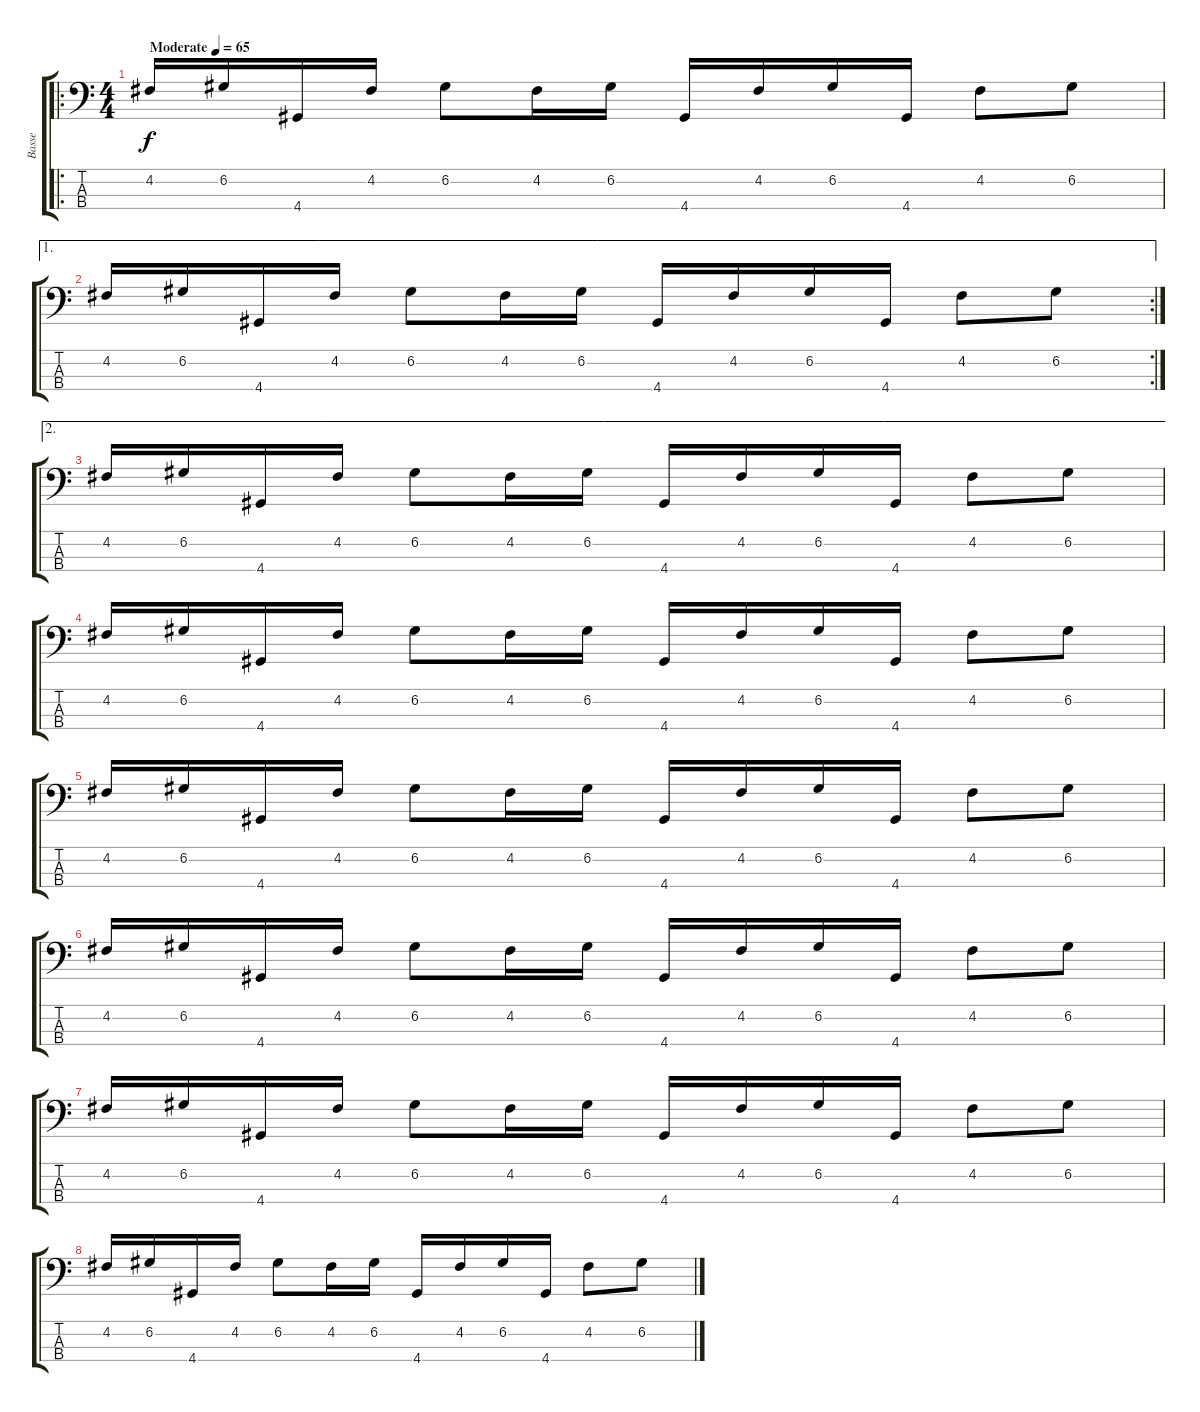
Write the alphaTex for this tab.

\track ("Basse" "Basse") {instrument electricbassfinger}
\staff {score tabs}
\tuning (G2 D2 A1 E1) {hide}
\ro
\ts (4 4)
\tempo (65 "Moderate")
\clef f4
\ks c
4.2.16{dy f instrument electricbassfinger} 6.2.16 4.4.16 4.2.16 6.2.8 4.2.16 6.2.16 4.4.16 4.2.16 6.2.16 4.4.16 4.2.8 6.2.8 |
\ae 1
\rc 2
4.2.16 6.2.16 4.4.16 4.2.16 6.2.8 4.2.16 6.2.16 4.4.16 4.2.16 6.2.16 4.4.16 4.2.8 6.2.8 |
\ae 2
4.2.16 6.2.16 4.4.16 4.2.16 6.2.8 4.2.16 6.2.16 4.4.16 4.2.16 6.2.16 4.4.16 4.2.8 6.2.8 |
4.2.16 6.2.16 4.4.16 4.2.16 6.2.8 4.2.16 6.2.16 4.4.16 4.2.16 6.2.16 4.4.16 4.2.8 6.2.8 |
4.2.16 6.2.16 4.4.16 4.2.16 6.2.8 4.2.16 6.2.16 4.4.16 4.2.16 6.2.16 4.4.16 4.2.8 6.2.8 |
4.2.16 6.2.16 4.4.16 4.2.16 6.2.8 4.2.16 6.2.16 4.4.16 4.2.16 6.2.16 4.4.16 4.2.8 6.2.8 |
4.2.16 6.2.16 4.4.16 4.2.16 6.2.8 4.2.16 6.2.16 4.4.16 4.2.16 6.2.16 4.4.16 4.2.8 6.2.8 |
4.2.16 6.2.16 4.4.16 4.2.16 6.2.8 4.2.16 6.2.16 4.4.16 4.2.16 6.2.16 4.4.16 4.2.8 6.2.8
